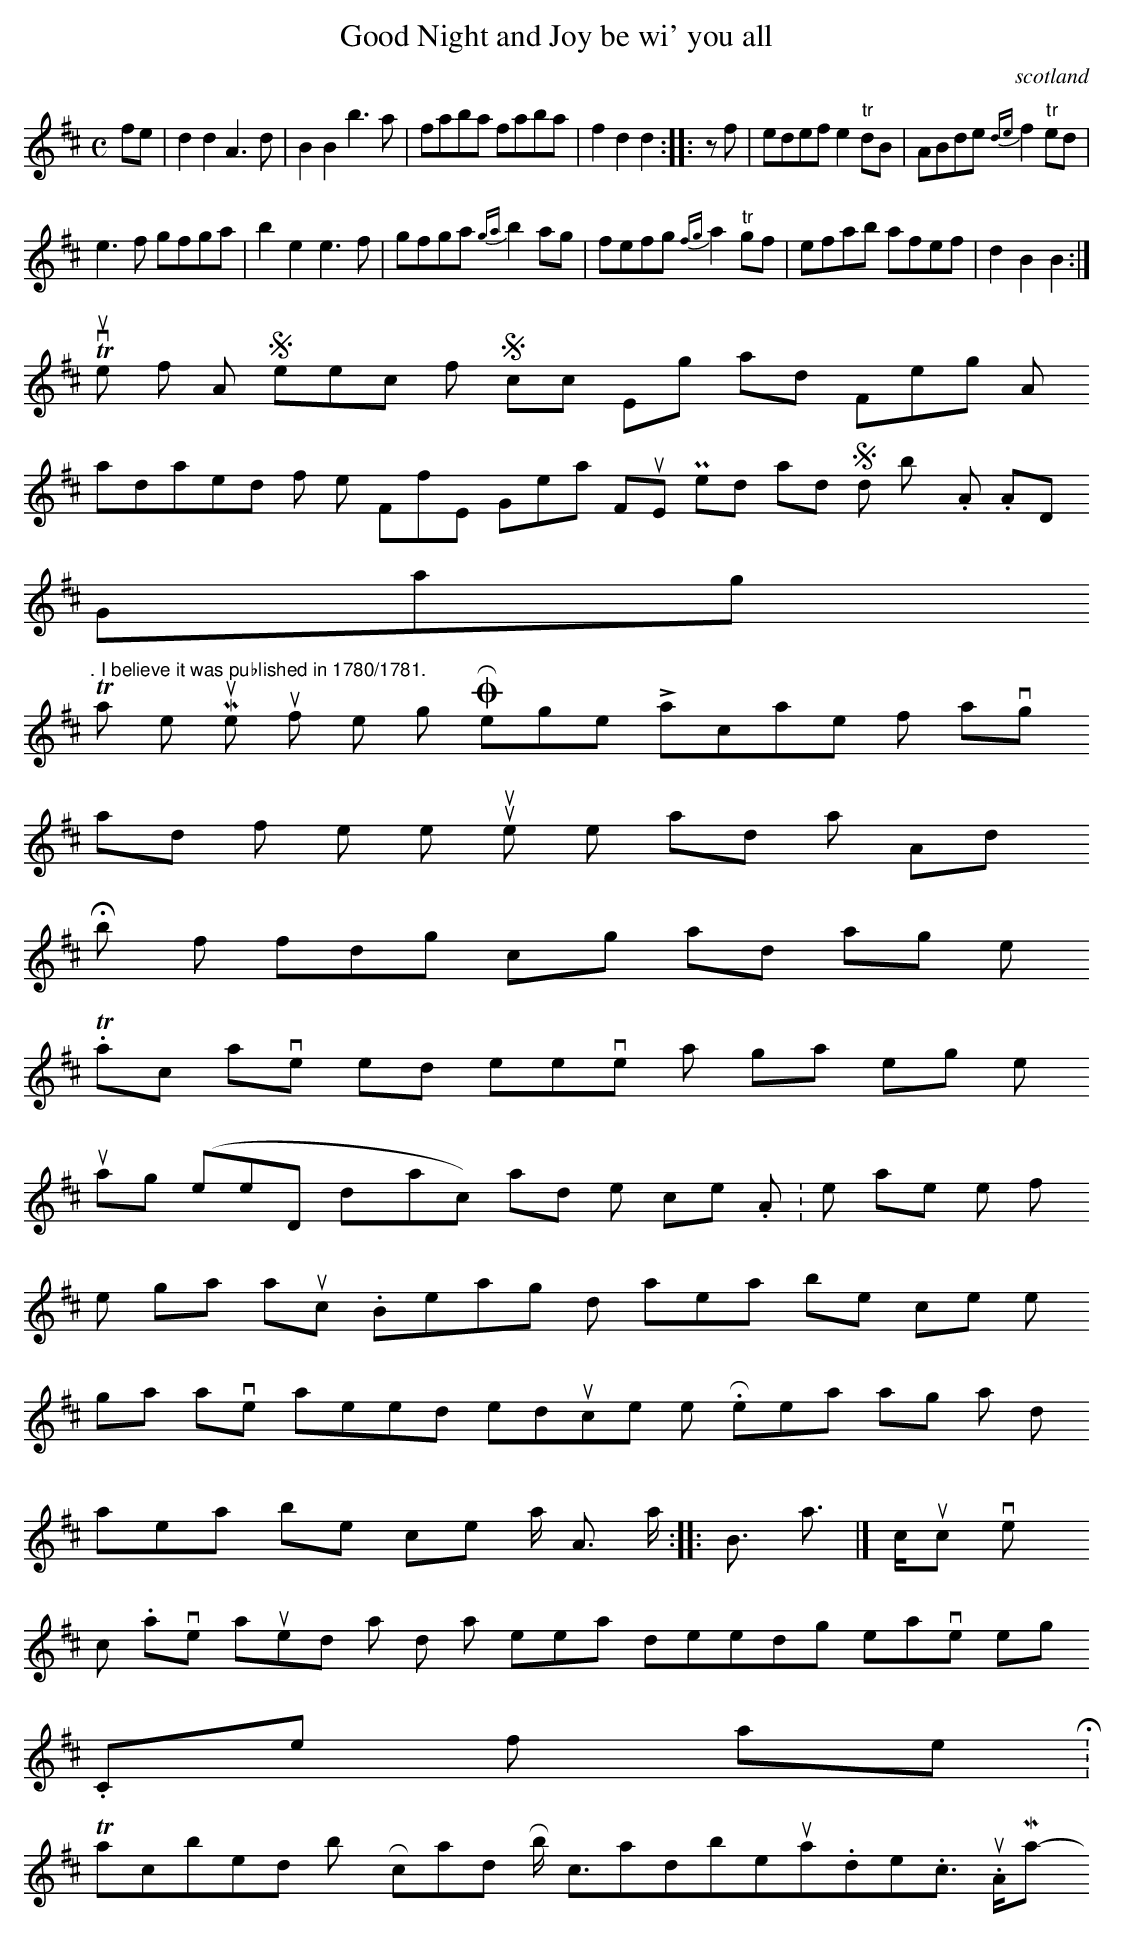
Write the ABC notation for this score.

X:1
T:Good Night and Joy be wi' you all
O:scotland
M:C
K:D
fe|\
d2d2 A3d| B2B2 b3a| faba faba| f2d2 d2::\
zf|\
edef e2"tr"dB| ABde {de}f2"tr"ed|
e3f gfga| b2e2 e3f|\
gfga {ga}b2ag| fefg {fg}a2 "tr"gf|\
efab afef| d2B2 B2:|
This is volume III of 'A Selection of Scotch, English, Irish and Foreign Airs
adapted for the Fife, Violin or German Flute, Printed and Sold by I.A. Aird,
Glasgow". I believe it was published in 1780/1781.
Thanks to the Museum of the Kings Own Regiment, in Lancaster, for having it
and for their permission to put it out on the 'net; and thanks to Andy
Hornby for finding it, photocopying it and passing it on to me.
Transcription - I have tried to preserve all original spellings, notes, slurs,
markings (speed, dynamics) and other comments. All N: lines are notes from
the original manuscript. Beamings do not appear to be consistent in the
original, so I haven't attempted to reproduce them. Repeat markings also don't
appear to be consistent - a '<A part> :: <B part> |]' construction is very
common. I have assumed a 2nd part repeat or not, depending on relative lengths.
Comments of my own are in H:
Transcribed by Richard Robinson <richard@beulah.demon.co.uk> April/May 1999
-----------------------------------------------------------
